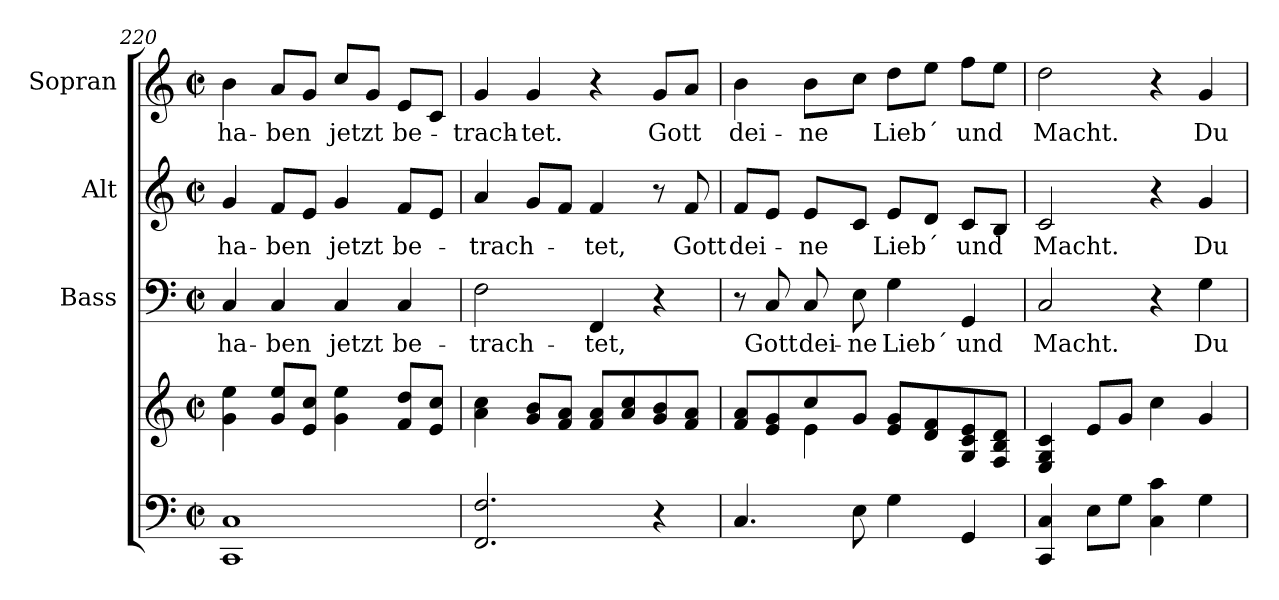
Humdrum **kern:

**kern	**kern	**kern	**text	**kern	**text	**kern	**text
*part4	*part4	*part3	*part3	*part2	*part2	*part1	*part1
*staff5	*staff4	*staff3	*staff3	*staff2	*staff2	*staff1	*staff1
*	*	*I"Bass	*	*I"Alt	*	*I"Sopran	*
*	*	*I'B.	*	*I'A.	*	*I'S.	*
!!LO:PB:g=z
*clefF4	*clefG2	*clefF4	*	*clefG2	*	*clefG2	*
*k[]	*k[]	*k[]	*	*k[]	*	*k[]	*
*C:	*C:	*C:	*	*C:	*	*C:	*
*M2/2	*M2/2	*M2/2	*	*M2/2	*	*M2/2	*
*met(c|)	*met(c|)	*met(c|)	*	*met(c|)	*	*met(c|)	*
=220	=220	=220	=220	=220	=220	=220	=220
!	!	!	!LO:LY:b	!	!LO:LY:b	!	!LO:LY:b
1CC 1C	4g\ 4ee\	4C/	ha-	4g/	ha-	4b\	ha-
!	!	!	!LO:LY:b	!	!LO:LY:b	!	!LO:LY:b
.	8g/ 8ee/L	4C/	-ben	8f/L	-ben	8a/L	-ben
.	8e/ 8cc/J	.	.	8e/J	.	8g/J	.
!	!	!	!LO:LY:b	!	!LO:LY:b	!	!LO:LY:b
.	4g\ 4ee\	4C/	jetzt	4g/	jetzt	8cc/L	jetzt
.	.	.	.	.	.	8g/J	.
!	!	!	!LO:LY:b	!	!LO:LY:b	!	!LO:LY:b
.	8f/ 8dd/L	4C/	be-	8f/L	be-	8e/L	be-
.	8e/ 8cc/J	.	.	8e/J	.	8c/J	.
=221	=221	=221	=221	=221	=221	=221	=221
!	!	!	!LO:LY:b	!	!LO:LY:b	!	!LO:LY:b
2.FF/ 2.F/	4a\ 4cc\	2F\	-trach-	4a/	-trach-	4g/	-trach-
!	!	!	!	!	!	!	!LO:LY:b
.	8g/ 8b/L	.	.	8g/L	.	4g/	-tet.
.	8f/ 8a/J	.	.	8f/J	.	.	.
!	!	!	!LO:LY:b	!	!LO:LY:b	!	!
.	8f/ 8a/L	4FF/	-tet,	4f/	-tet,	4r	.
.	8a/ 8cc/	.	.	.	.	.	.
!	!	!	!	!	!	!	!LO:LY:b
4r	8g/ 8b/	4r	.	8r	.	8g/L	Gott
!	!	!	!	!	!LO:LY:b	!	!
.	8f/ 8a/J	.	.	8f/	Gott	8a/J	.
=222	=222	=222	=222	=222	=222	=222	=222
*	*^	*	*	*	*	*	*
!	!	!	!	!	!	!LO:LY:b	!	!LO:LY:b
4.C/	8f/ 8a/L	4ryy	8r	.	8f/L	dei-	4b\	dei-
!	!	!	!	!LO:LY:b	!	!	!	!
.	8e/ 8g/	.	8C/	Gott	8e/J	.	.	.
!	!	!	!	!LO:LY:b	!	!LO:LY:b	!	!LO:LY:b
.	8cc/	4e\	8C/	dei-	8e/L	-ne	8b\L	-ne
!	!	!	!	!LO:LY:b	!	!	!	!
8E\	8g/J	.	8E\	-ne	8c/J	.	8cc\J	.
!	!	!	!	!LO:LY:b	!	!LO:LY:b	!	!LO:LY:b
4G\	8e/ 8g/L	2ryy	4G\	Lieb´	8e/L	Lieb´	8dd\L	Lieb´
.	8d/ 8f/	.	.	.	8d/J	.	8ee\J	.
!	!	!	!	!LO:LY:b	!	!LO:LY:b	!	!LO:LY:b
4GG/	8G/ 8c/ 8e/	.	4GG/	und	8c/L	und	8ff\L	und
.	8F/ 8B/ 8d/J	.	.	.	8B/J	.	8ee\J	.
*	*v	*v	*	*	*	*	*	*
=223	=223	=223	=223	=223	=223	=223	=223
!	!	!	!LO:LY:b	!	!LO:LY:b	!	!LO:LY:b
4CC/ 4C/	4E/ 4G/ 4c/	2C/	Macht.	2c/	Macht.	2dd\	Macht.
8E\L	8e/L	.	.	.	.	.	.
8G\J	8g/J	.	.	.	.	.	.
4C\ 4c\	4cc\	4r	.	4r	.	4r	.
!	!	!	!LO:LY:b	!	!LO:LY:b	!	!LO:LY:b
4G\	4g/	4G\	Du	4g/	Du	4g/	Du
=	=	=	=	=	=	=	=
*-	*-	*-	*-	*-	*-	*-	*-
